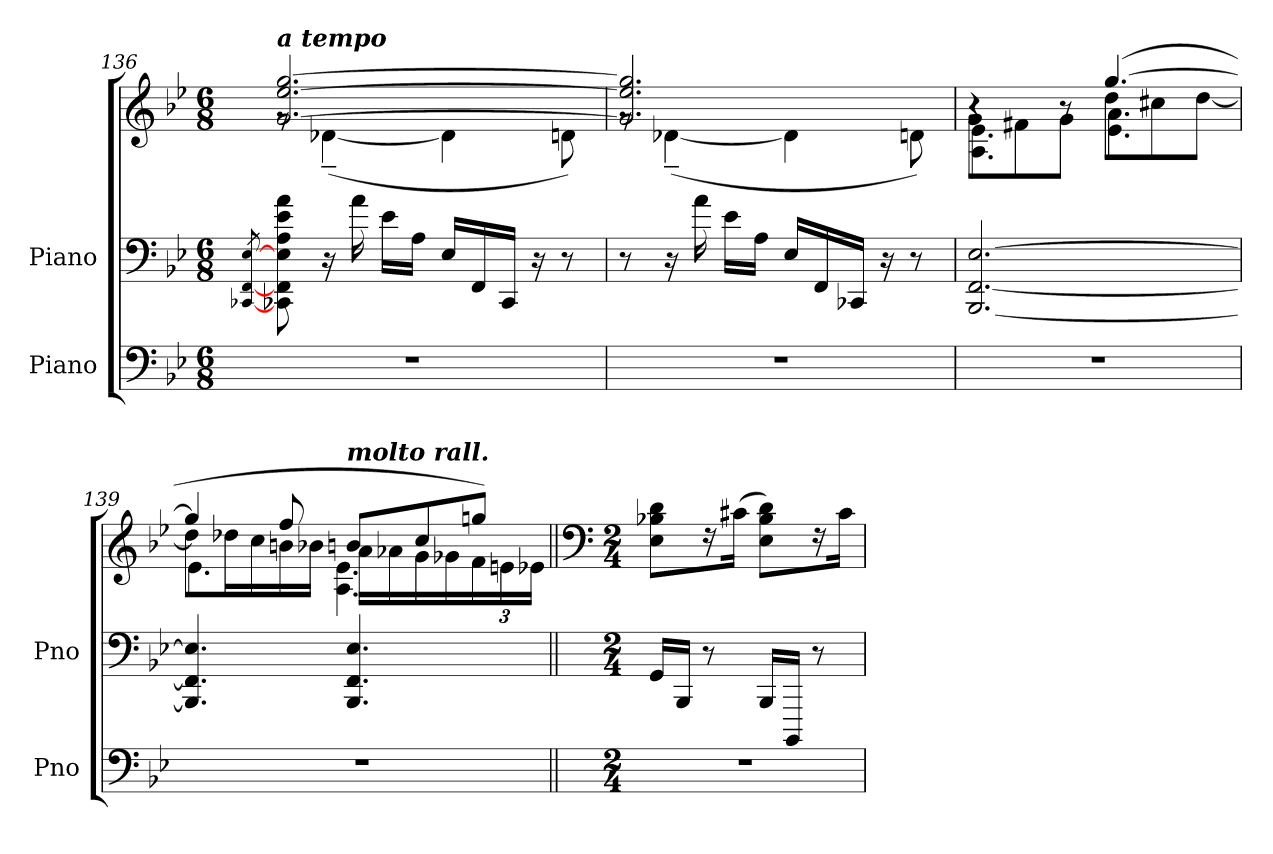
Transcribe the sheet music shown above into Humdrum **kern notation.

**kern	**kern	**kern
*part2	*part1	*part1
*staff3	*staff2	*staff1
*I"Piano	*I"Piano	*
*I'Pno	*I'Pno	*
*clefF4	*clefF4	*clefG2
*k[b-e-]	*k[b-e-]	*k[b-e-]
*M6/8	*M6/8	*M6/8
=136	=136	=136
.	[8qCC-X/ [8qFF/ [8qE-/	.
*	*	*^
!	!	!LO:TX:a:Bi:t=a tempo	!
2.r	8CC-\ 8FF\ 8E-\ 8A\ 8e-\ 8a\	[2.g/ [2.ee-/ [2.gg/	8rg
.	16r	.	(<[4d-X~\
.	16a\	.	.
.	16e-\LL	.	.
.	16A\JJ	.	.
.	16E-/LL	.	4d-\]
.	16FF/	.	.
.	16CC-/JJ	.	.
.	16r	.	.
.	8r	.	8dn\)
!!LO:LB:g=z	!!
=137	=137	=137	=137
2.r	8r	2.g/] 2.ee-/] 2.gg/]	8rg
.	16r	.	(<[4d-X~\
.	16a\	.	.
.	16e-\LL	.	.
.	16A\JJ	.	.
.	16E-/LL	.	4d-\]
.	16FF/	.	.
.	16CC-X/JJ	.	.
.	16r	.	.
.	8r	.	8dn\)
=138	=138	=138	=138
*	*	*	*^
2.r	[2.BBB-/ [2.FF/ [2.E-/	4r	8g\L	4.A\ 4.e-\
.	.	.	8f#X\	.
.	.	8r	8g\J	.
.	.	(>[4.gg/	8dd\L	4.e-\ 4.a\
.	.	.	8cc#X\	.
.	.	.	[8dd\J	.
=139	=139	=139	=139	=139
2.r	4.BBB-/] 4.FF/] 4.E-/]	4gg/]	8dd\L]	4.e-\
.	.	.	16dd-X\L	.
.	.	.	16cc\	.
.	.	8ff/	16bn\	.
.	.	.	16b-X\JJ	.
!	!	!LO:TX:a:Bi:t=molto rall.	!	!
.	4.BBB-i/ 4.FF/ 4.E-/	8bn/L	16a\LL	4.A\ 4.e-\
.	.	.	16a-X\	.
.	.	8cc/	16g\	.
.	.	.	16g-X\	.
*	*	*	*Xbrackettup	*
.	.	8ggn/J)	24f\	.
.	.	.	24en\	.
.	.	.	24e-X\JJ	.
*	*	*v	*v	*v
!!LO:PB:g=z
=140||	=140||	=140||
*	*	*clefF4
*M2/4	*M2/4	*M2/4
*	*	*^
!	!	!LO:TX:b:t=cresc.	!
!	!	!LO:TX:a:B:t=Allegro fantastico	!
!	!	!LO:TX:a:i:t=molto accel.	!
*	*	*v	*v
2r	16GG/LL	8E-\ 8B-X\ 8d\L
.	16BBB-/JJ	.
.	8r	16rF
.	.	(>16c#X\Jk
.	16BBB-/LL	8E-\ 8B-\ 8d\L)
.	16BBBB-/JJ	.
.	8r	16rF
.	.	16c#\Jk
=	=	=
*-	*-	*-
